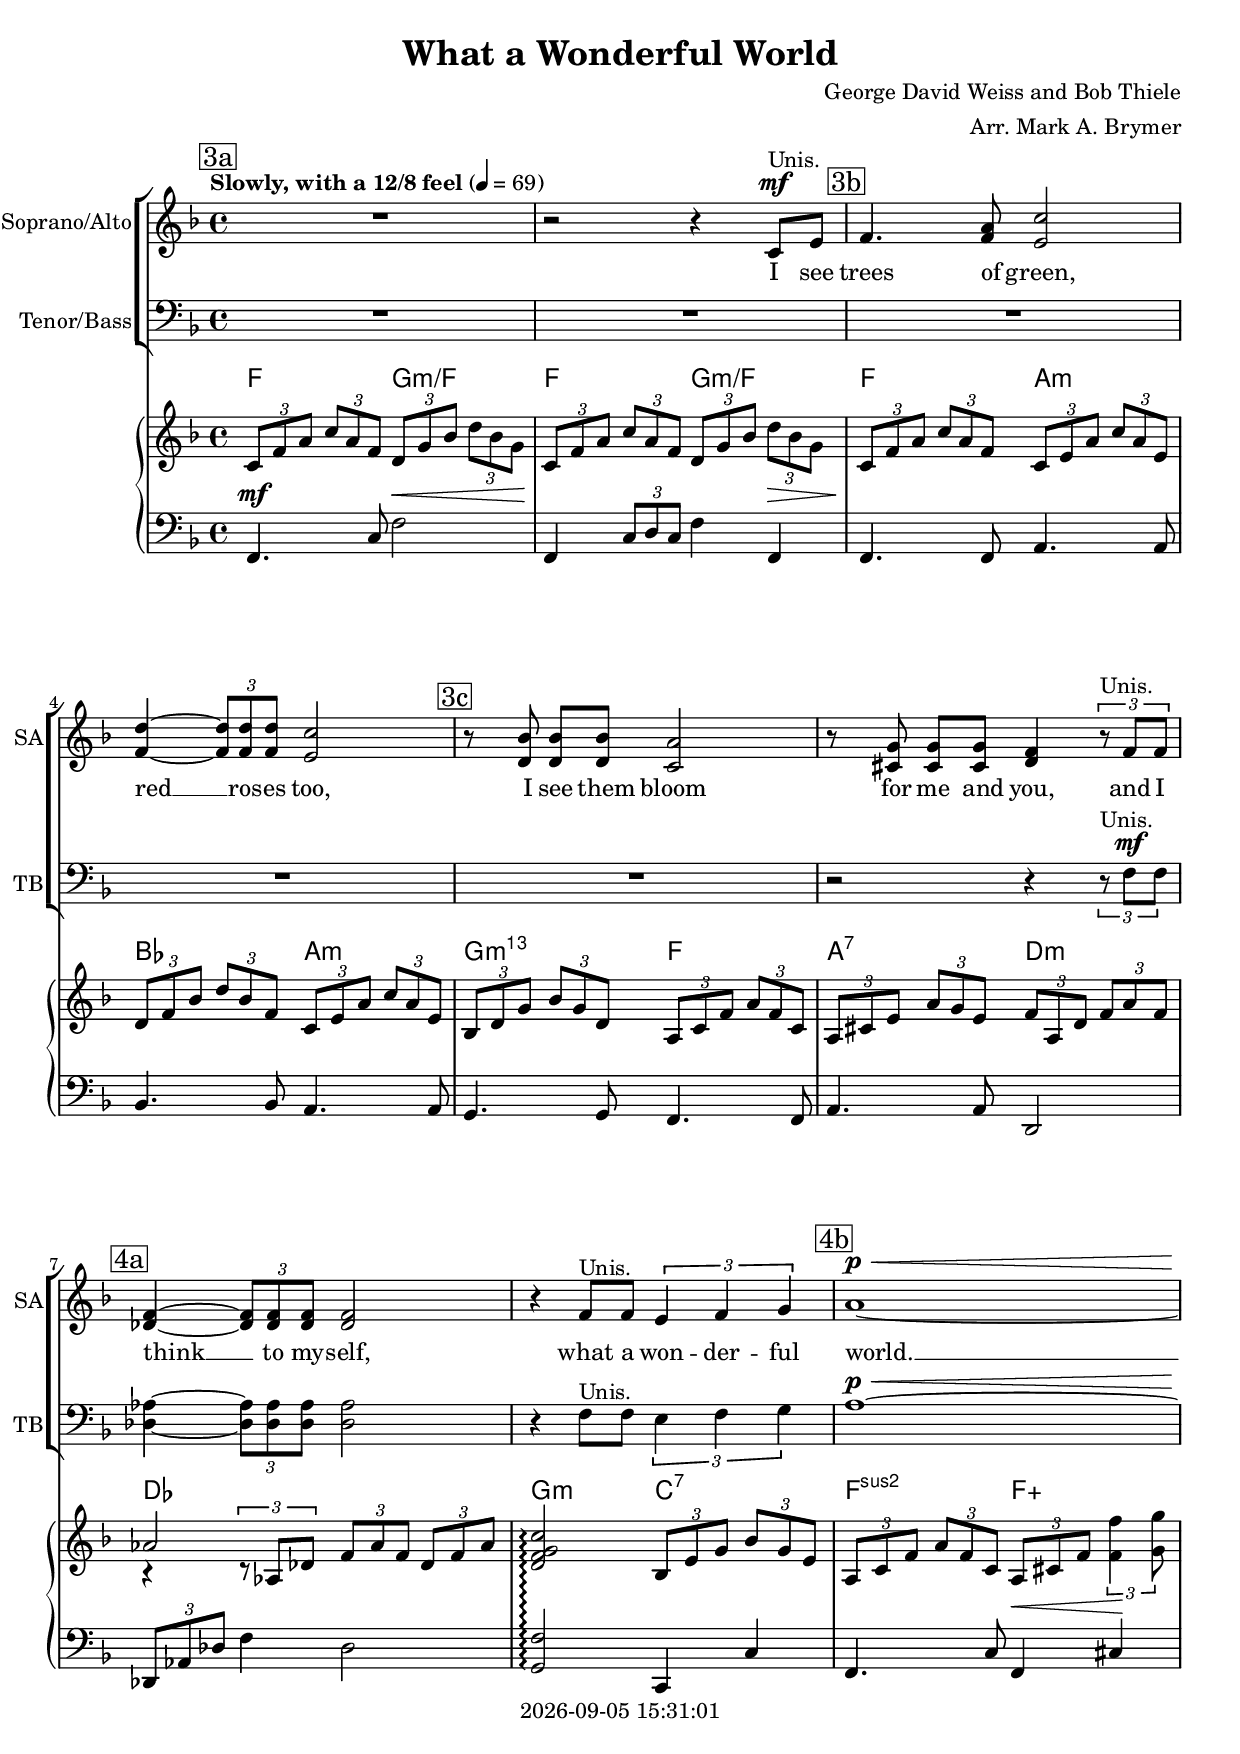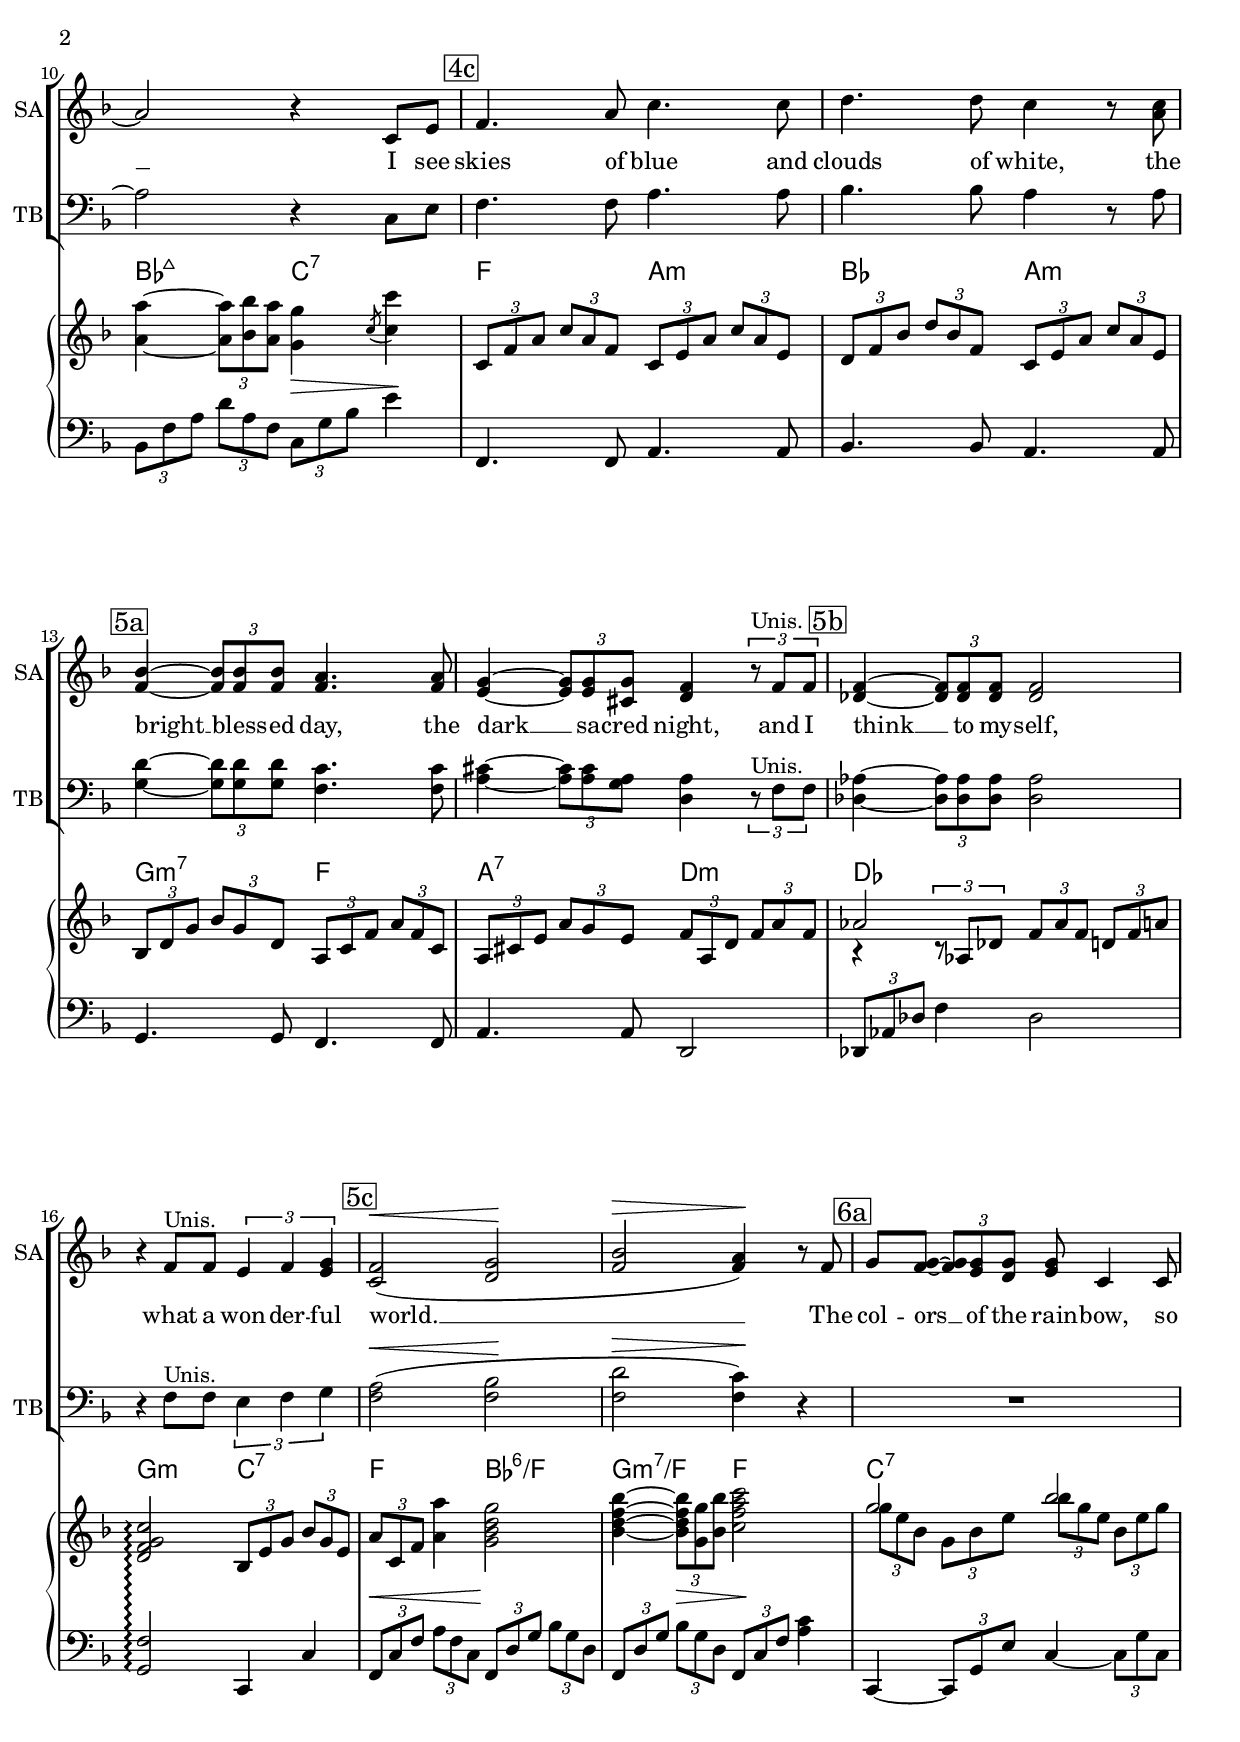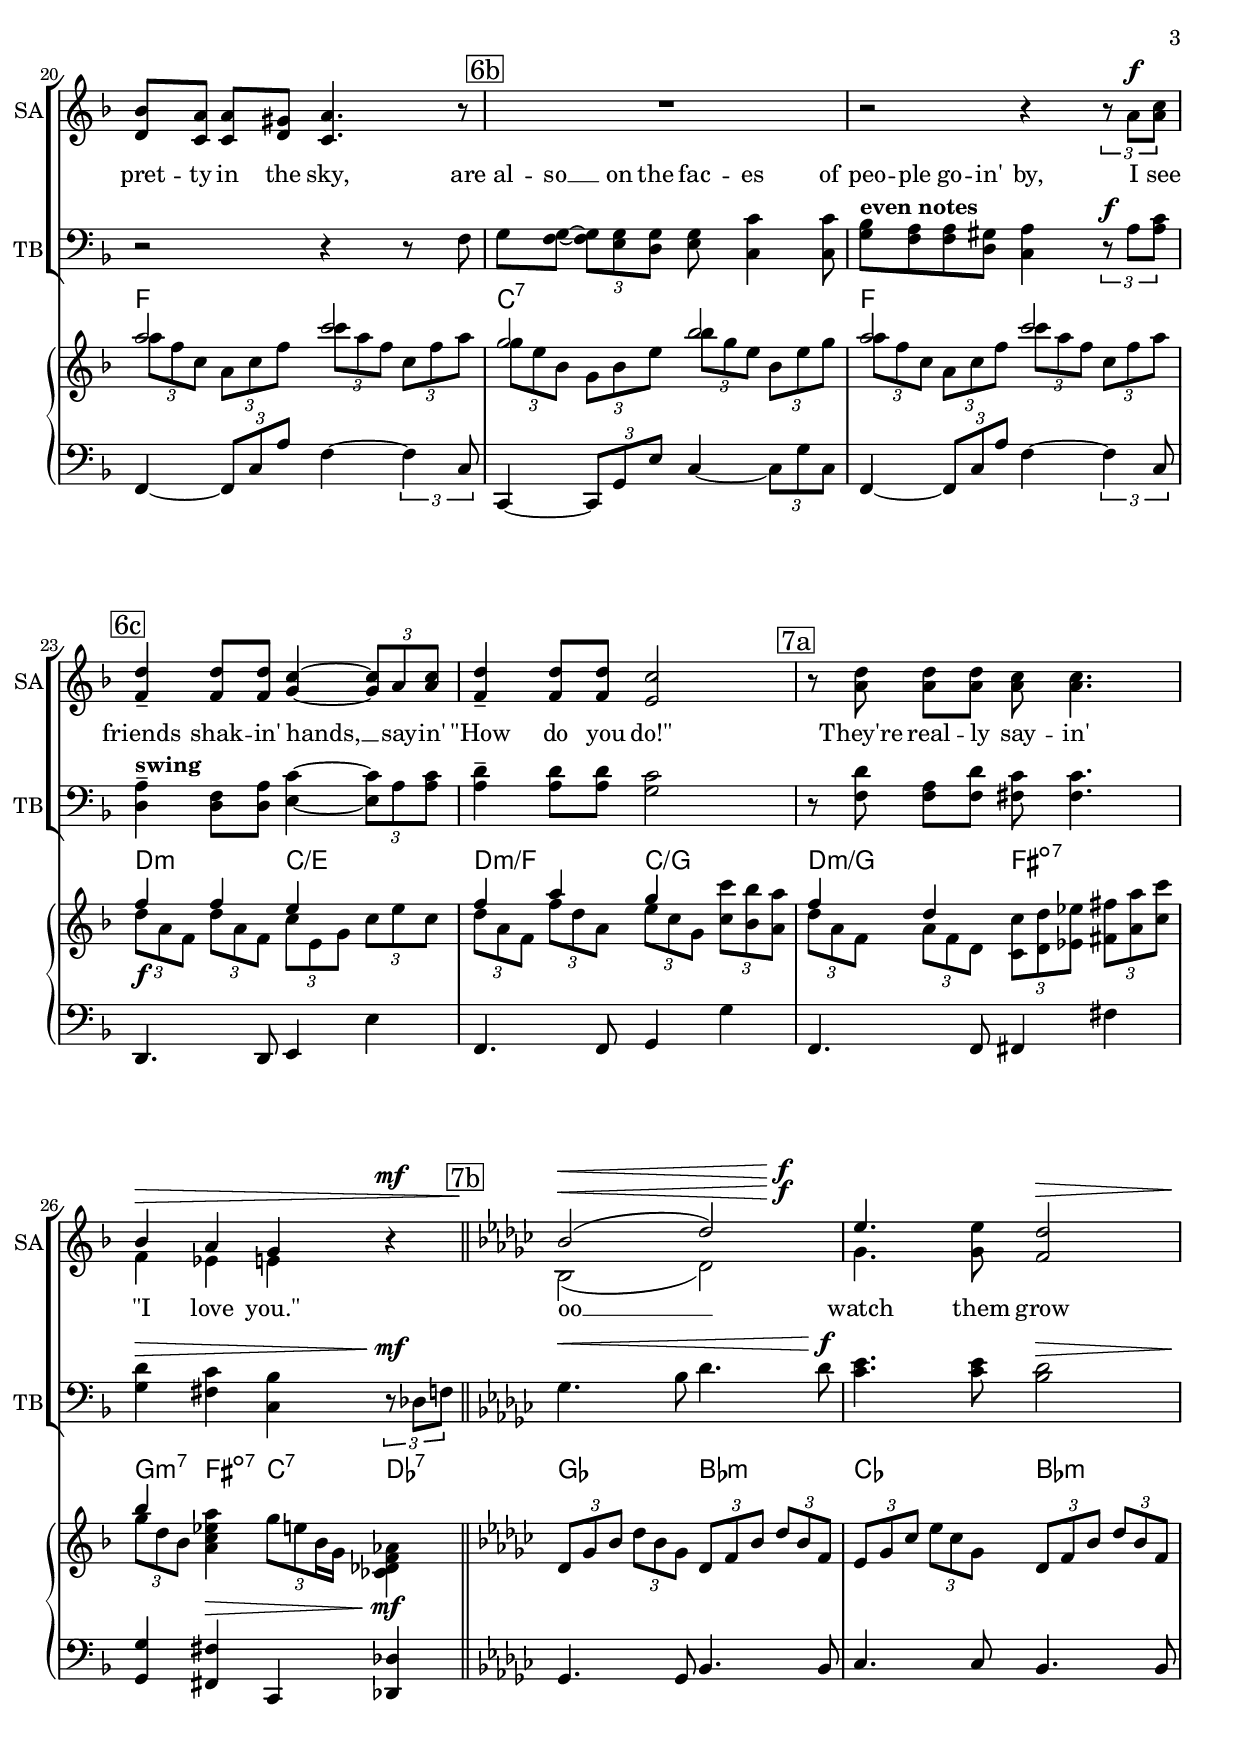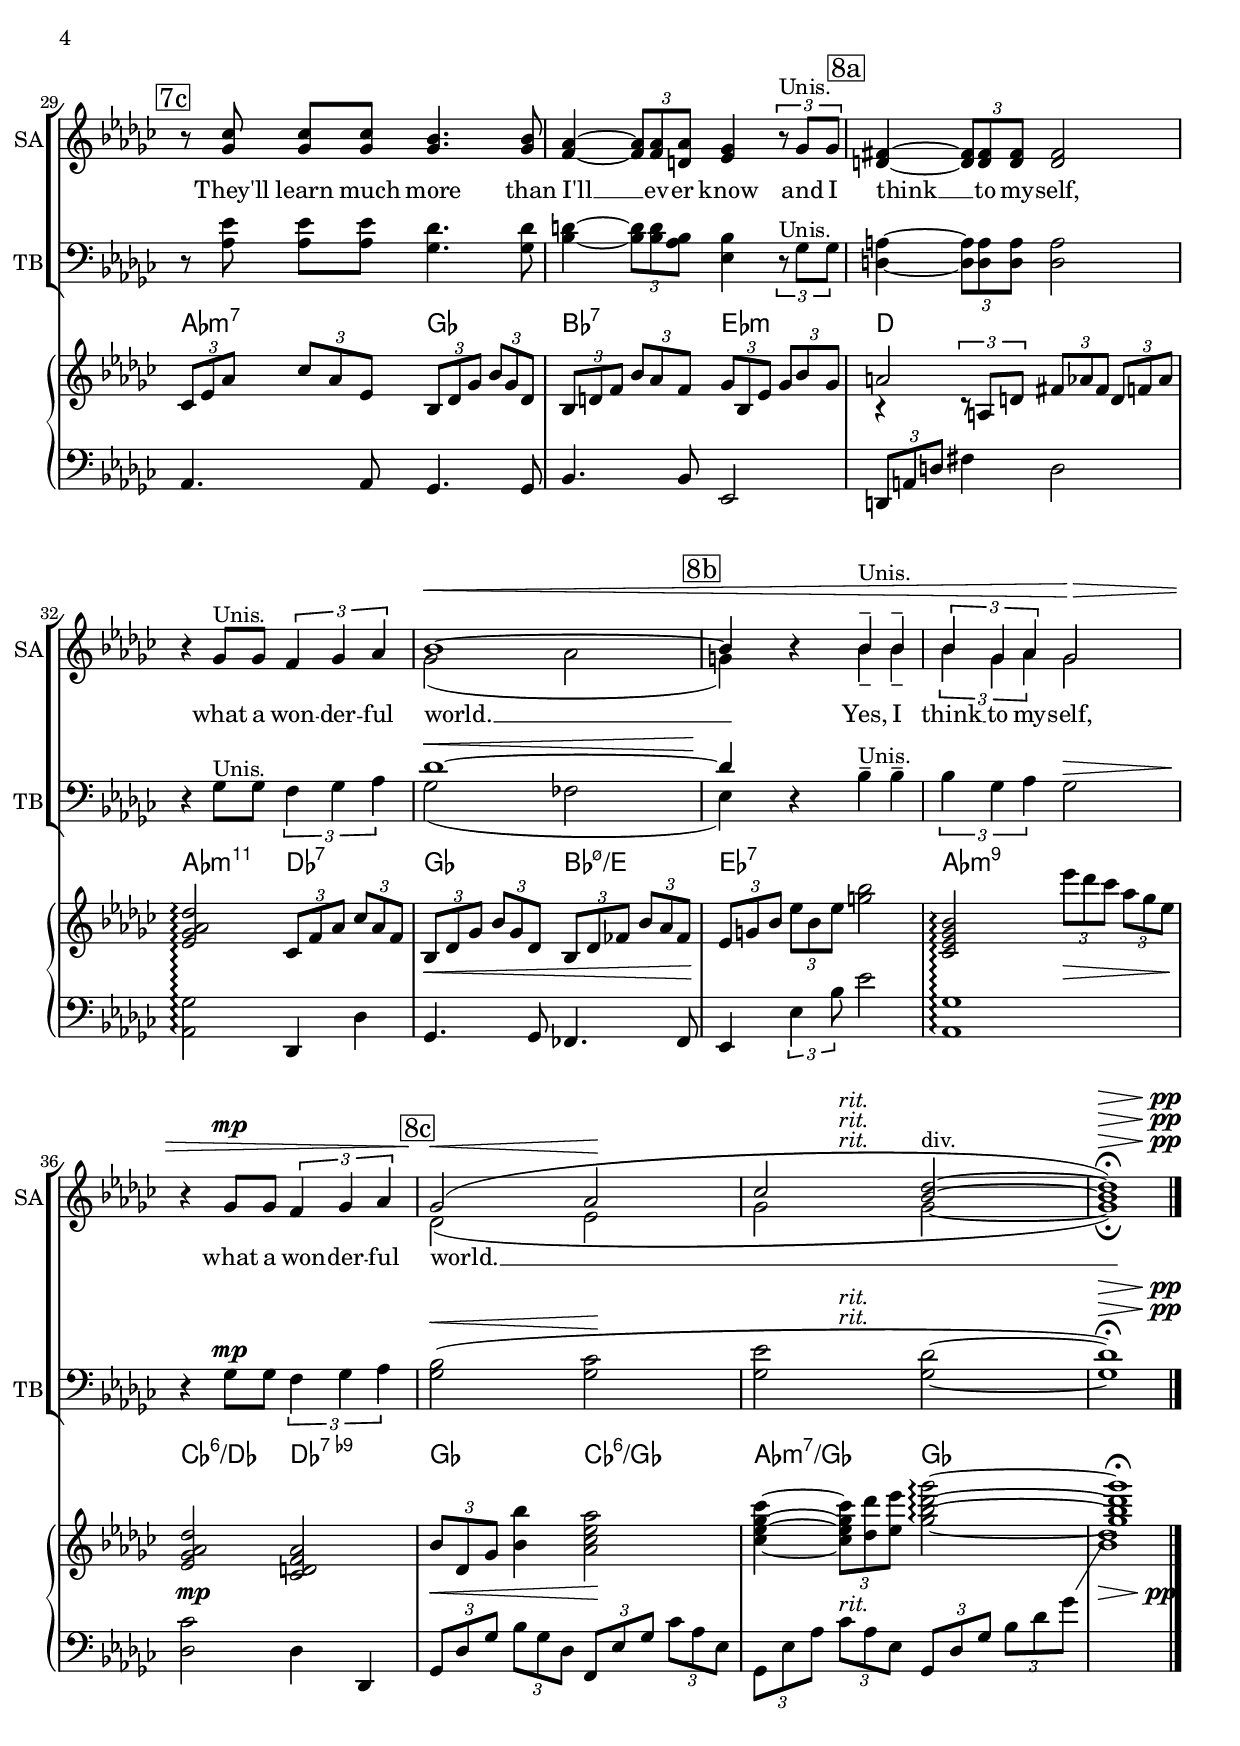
\version "2.22.0"

\include "swing.ly"
\include "predefined-guitar-fretboards.ly"
\include "articulate.ly"

today = #(strftime "%Y-%m-%d %H:%M:%S" (localtime (current-time)))

\header {
% centered at top
%  dedication  = "dedication"
  title       = "What a Wonderful World"
%  subtitle    = "subtitle"
%  subsubtitle = "subsubtitle"
%  instrument  = "instrument"
  
% arrangement of following lines:
%
%  poet    composer
%  meter   arranger
%  piece       opus

  composer    = "George David Weiss and Bob Thiele"
  arranger    = "Arr. Mark A. Brymer"
%  opus        = "opus"

%  poet        = "poet"
%  meter       = "meter"
%  piece       = "piece"

% centered at bottom
% tagline     = "tagline" % default lilypond version
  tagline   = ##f
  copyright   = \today
}

#(set-global-staff-size 19)

global = {
  \key f \major
  \time 4/4
}

TempoTrack = {
  \tempo \markup {"Slowly, with a 12/8 feel"} 4=69
  s1*37
  \set Score.tempoHideNote = ##t
  s4 \tempo 4=60 s2.
  \tempo 4=30 s1
}

RehearsalTrack = {
%  \set Score.currentBarNumber = #5
  \mark \markup { \box "3a" } s1*2
  \mark \markup { \box "3b" } s1*2
  \mark \markup { \box "3c" } s1*2
  \mark \markup { \box "4a" } s1*2
  \mark \markup { \box "4b" } s1*2
  \mark \markup { \box "4c" } s1*2
  \mark \markup { \box "5a" } s1*2
  \mark \markup { \box "5b" } s1*2
  \mark \markup { \box "5c" } s1*2
  \mark \markup { \box "6a" } s1*2
  \mark \markup { \box "6b" } s1*2
  \mark \markup { \box "6c" } s1*2
  \mark \markup { \box "7a" } s1*2
  \mark \markup { \box "7b" } s1*2
  \mark \markup { \box "7c" } s1*2
  \mark \markup { \box "8a" } s1*3
  \mark \markup { \box "8b" } s1*3
  \mark \markup { \box "8c" } s1*3
}

ChordTrack = \chordmode {
  f2 g:m/f
  f2 g:m/f
  f2 a:m % 3b
  bes2 a:m
  g:m72 f % 3c
  a2:7 d:m
  des1 % 4a
  g2:m c:7
  f:2 f:aug % 4b
  bes2:maj7 c:7
  f2 a:m % 4c
  bes2 a:m
  g2:m7 f % 5a
  a2:7 d:m
  des1 % 5b
  g2:m c:7
  f2 bes:6/f % 5c
  g2:m7/f f
  c1:7 % 6a
  f1
  c1:7 % 6b
  f1
  d2:m c/e % 6c
  d2:m/f c/g
  d2:m/g fis:dim7 % 7a
  g4:m7 fis:dim7 c:7 des:7
  ges2 bes:m % 7b
  ces2 bes:m
  aes2:m7 ges % 7c
  bes2:7 ees:m
  d1 % 8a
  aes2:m11 des:7
  ges2 bes:m7.5-/e
  ees1:7 % 8b
  aes:m9
  ces2:6/des des:7.9-
  ges2 ces:6/ges % 8c
  aes2:m7/ges ges
  s1
}

soprano = \tripletFeel 8 \relative {
  \global
  R1
  r2 r4 c'8^\mf^\markup Unis. e
  f4. a8 c2 % 3b
  d4~ \tuplet 3/2 {8 8 8} c2
  r8 bes8 8 8 a2 % 3c
  r8 g g g f4 \tuplet 3/2 {r8^\markup Unis. f f}
  f4~ \tuplet 3/2 {8 8 8} 2 % 4a
  r4 f8^\markup Unis. 8 \tuplet 3/2 {e4 f g}
  a1^\p^\< ~ % 4b
  a2\! r4 c,8 e
  f4. a8 c4. 8 % 4c
  d4. 8 c4 r8 8
  bes4~ \tuplet 3/2 {8 8 8} a4. 8 % 5a
  g4~ \tuplet 3/2 {8 8 8} f4 \tuplet 3/2 {r8^\markup Unis. f f}
  f4~ \tuplet 3/2 {8 8 8} 2 % 5b
  r4 f8^\markup Unis. 8 \tuplet 3/2 {e4 f g}
  f2^\< (g\! % 5c
  bes2^\> a4\!) r8 f
  g8 8~ \tuplet 3/2 {8 8 8} 8 c,4 8 % 6a
  bes'8 a a gis a4. r8
  R1 % 6b
  r2 r4 \tuplet 3/2 {r8 a^\f c}
  d4-- 8 8 c4~ \tuplet 3/2 {8 a c} % 6c
  d4-- 8 8 c2
  r8 d d d c8 4. % 7a
  bes4^\> a g r^\mf \bar "||" \key ges \major
  << {bes2\omit\< (des\!)} \new Voice {s2.^\< s4\f} >> % 7b
  ees4.\omit\f 8 des2^\>
  r8\! ces8 8 8 bes4. 8 % 7c
  aes4 ~ \tuplet 3/2 {8 8 8} ges4 \tuplet 3/2 {r8^\markup Unis. ges ges}
  fis4 ~ \tuplet 3/2 {8 8 8} 2 % 8a
  r4 ges8^\markup Unis. 8 \tuplet 3/2 {f4 ges aes}
  bes1^\< ~
  bes4 r bes--^\markup Unis. bes-- % 8b
  \tuplet 3/2 {bes4 ges aes} ges2^\>
  r4\! ges8^\mp 8 \tuplet 3/2 {f4 ges aes}
  ges2^\< (aes\! % 8c
  << {ces2 <bes des>^\markup div. ~ | q1\fermata)} \new Voice {s4 s2.^\markup\italic rit. | s2..^\> s8\pp} >>
  \bar "|."
}

words = \lyricmode {
  I see trees of green, red __ ros -- es too,
  I see them bloom for me and you,
  and I think __ to my -- self,
  what a won -- der -- ful world. __

  I see skies of blue and clouds of white,
  the bright __ bless -- ed day,
  the dark __ sa -- cred night,
  and I think __ to my -- self,
  what a won -- der -- ful world. __

  The col -- ors __ of the rain -- bow,
  so pret -- ty in the \set associatedVoice = alignerT sky,
  are al -- so __ on the fac -- es
  of peo -- ple go -- in' \set associatedVoice = alignerS by,
  I see friends shak -- in' hands, __
  say -- in' "\"How" do you "do!\""
  They're real -- ly say -- in'
  "\"I" love "you.\""
  oo __ watch them grow
  They'll learn much more
  than I'll __ ev -- er know
  and I think __ to my -- self,
  what a won -- der -- ful world. __
  Yes, I think __ to my -- self,
  what a won -- der -- ful world. __
}

alto = \tripletFeel 8 \relative {
  \global
  R1
  r2 r4 c'8\omit\mf e
  f4. 8 e2 % 3b
  f4~ \tuplet 3/2 {8 8 8} e2
  r8 d8 8 8 c2 % 3c
  r8 cis8 8 8 d4 \tuplet 3/2 {r8 f f}
  des4~ \tuplet 3/2 {8 8 8} 2 % 4a
  r4 f8 8 \tuplet 3/2 {e4 f g}
  a1\omit\p\omit\< ~ % 4b
  a2\! r4 c,8 e
  f4. a8 c4. 8 % 4c
  d4. 8 c4 r8 a8
  f4~ \tuplet 3/2 {8 8 8} 4. 8 % 5a
  e4~ \tuplet 3/2 {8 8 cis} d4 \tuplet 3/2 {r8 f f}
  des4~ \tuplet 3/2 {8 8 8} 2 % 5b
  r4 f8 8 \tuplet 3/2 {e4 f e}
  c2\omit\< (d\! % 5c
  f2\omit\> 4\!) r8 8
  g8 f8~ \tuplet 3/2 {8 e d} e8 c4 8 % 6a
  d8 c c d c4. r8
  R1 % 6b
  r2 r4 \tuplet 3/2 {r8 a'\omit\f a}
  f4-- 8 8 g4~ \tuplet 3/2 {8 a a} % 6c
  f4-- 8 8 e2
  r8 a8 8 8 8 4. % 7a
  f4\omit\> ees e r\omit\mf \bar "||" \key ges \major
  bes2\omit\< (des) % 7b
  ges4.\omit\f 8 f2\omit\>
  r8\! ges8 8 8 4. 8 % 7c
  f4 ~ \tuplet 3/2 {8 8 d8} ees4 \tuplet 3/2 {r8 ges ges}
  d4 ~ \tuplet 3/2 {8 8 8} 2 % 8a
  r4 ges8 8 \tuplet 3/2 {f4 ges aes}
  ges2(\omit\< aes
  g4) r bes-- bes-- % 8b
  \tuplet 3/2 {bes4 ges aes} ges2\omit\>
  r4\! ges8\omit\mp 8 \tuplet 3/2 {f4 ges aes}
  des,2\omit\< (ees\! % 8c
  ges2 2~
  ges1\fermata)
  \bar "|."
}

tenor = \relative {
  \global
  \tripletFeel 8 {
    R1
    R1
    R1 % 3b
    R1
    R1 % 3c
    r2 r4 \tuplet 3/2 {r8^\markup Unis. f^\mf f}
    aes4~ \tuplet 3/2 {8 8 8} 2 % 4a
    r4 f8^\markup Unis. 8 \tuplet 3/2 {e4 f g}
    a1^\p^\< ~ % 4b
    a2\! r4 c,8 e
    f4. 8 a4. 8 % 4c
    bes4. 8 a4 r8 a
    d4~ \tuplet 3/2 {8 8 8} c4. 8 % 5a
    cis4 ~ \tuplet 3/2 {8 8 a} a4 \tuplet 3/2 {r8^\markup Unis. f f}
    aes4 ~ \tuplet 3/2 {8 8 8} 2 % 5b
    r4 f8^\markup Unis. 8 \tuplet 3/2 {e4 f g}
    a2^\<(bes\! % 5c
    d2^\> c4\!) r
    R1 % 6a
    r2 r4 r8 f,
    g8 8~ \tuplet 3/2 {8 8 8} 8 c4 8 % 6b
  }
  bes8^\markup\bold "even notes" a a gis a4 \tuplet 3/2 {r8^\f a c}
  \tripletFeel 8 {
    a4--^\markup\bold swing f8 a c4 ~ \tuplet 3/2 {c8 a c} % 6c
    d4-- 8 8 c2
    r8 d a d c8 4. % 7a
    d4^\> c bes \tuplet 3/2 {r8^\mf des, f} \bar "||" \key ges \major
    ges4.^\< bes8 des4. 8^\f % 7b
    ees4. 8 des2^\>
    r8\! ees8 8 8 des4. 8 % 7c
    d4 ~ \tuplet 3/2 {8 8 bes} 4 \tuplet 3/2 {r8^\markup Unis. ges ges}
    a4~ \tuplet 3/2 {8 8 8} 2 % 8a
    r4 ges8^\markup Unis. 8 \tuplet 3/2 {f4 ges aes}
    des1^\< ~
    des4\! r bes4--^\markup Unis. 4-- % 8b
    \tuplet 3/2 {bes4 ges aes} ges2^\>
    r4\! ges8^\mp 8 \tuplet 3/2 {f4 ges aes}
    bes2^\< (ces\! % 8c
    <<{ees2 des~ | des1\fermata)} \new Voice {s4 s2.^\markup\italic rit. s2..^\> s8^\pp} >>
  }
  \bar "|."
}

wordsTenor = \lyricmode {
  _ _ _ _ _ _ _ _ _ _
}

bass = \relative {
  \global
  \tripletFeel 8 {
    R1
    R1
    R1 % 3b
    R1
    R1 % 3c
    r2 r4 \tuplet 3/2 {r8 f\omit\mf f}
    des4~ \tuplet 3/2 {8 8 8} 2 % 4a
    r4 f8 8 \tuplet 3/2 {e4 f g}
    a1\omit\p\omit\< ~ % 4b
    a2\! r4 c,8 e
    f4. 8 a4. 8 % 4c
    bes4. 8 a4 r8 a
    g4~ \tuplet 3/2 {8 8 8} f4. 8 % 5a
    a4 ~ \tuplet 3/2 {8 8 g} d4 \tuplet 3/2 {r8 f f}
    des4 ~ \tuplet 3/2 {8 8 8} 2 % 5b
    r4 f8 8 \tuplet 3/2 {e4 f g}
    f2\omit\<(f\! % 5c
    f2\omit\> f4\!) r
    R1 % 6a
    r2 r4 r8 f
    g8 f8~ \tuplet 3/2 {8 e8 d8} e8 c4 8 % 6b
  }
  g'8 f f d c4 \tuplet 3/2 {r8\omit\f a' a}
  \tripletFeel 8 {
    d,4-- 8 8 e4 ~ \tuplet 3/2 {e8 a a} % 6c
    a4-- 8 8 g2
    r8 f8 8 8 fis8 4.  % 7a
    g4\omit\> fis c \tuplet 3/2 {r8\omit\mf des f} \bar "||" \key ges \major
    ges4.\omit\< bes8 des4. 8\omit\f % 7b
    ces4. 8 bes2\omit\>
    r8\! aes8 8 8 ges4. 8 % 7c
    bes4 ~ \tuplet 3/2 {8 8 aes} ees4 \tuplet 3/2 {r8 ges ges}
    d4~ \tuplet 3/2 {8 8 8} 2 % 8a
    r4 ges8 8 \tuplet 3/2 {f4 ges aes}
    ges2\omit\< (fes
    ees4\!) r bes'4-- 4-- % 8b
    \tuplet 3/2 {bes4 ges aes} ges2\omit\>
    r4\! ges8\omit\mp 8 \tuplet 3/2 {f4 ges aes}
    ges2\omit\< (ges\! % 8c
    ges2 ges~
    ges1\fermata)
  }
  \bar "|."
}

pianoRHone = \relative {
  \global
  \tuplet 3/2 {c'8 f a} \tuplet 3/2 {c a f} \tuplet 3/2 {d g bes} \tuplet 3/2 {d bes g}
  \tuplet 3/2 {c,8 f a} \tuplet 3/2 {c a f} \tuplet 3/2 {d g bes} \tuplet 3/2 {d bes g}
  \tuplet 3/2 {c,8 f a} \tuplet 3/2 {c a f} \tuplet 3/2 {c e a} \tuplet 3/2 {c a e}
  \tuplet 3/2 {d f bes} \tuplet 3/2 {d bes f} \tuplet 3/2 {c e a} \tuplet 3/2 {c a e}
  \tuplet 3/2 {bes8 d g} \tuplet 3/2 {bes g d} \tuplet 3/2 {a c f} \tuplet 3/2 {a f c} % 3c
  \tuplet 3/2 {a8 cis e} \tuplet 3/2 {a g e} \tuplet 3/2 {f a, d} \tuplet 3/2 {f a f}
  << aes2 \new Voice {r4 \tuplet 3/2 {r8 aes, des}} >> \tuplet 3/2 {f8 aes f} \tuplet 3/2 {des f aes} % 4a
  <d, f g c>2\arpeggio \tuplet 3/2 {bes8 e g} \tuplet 3/2 {bes g e}
  \tuplet 3/2 {a,8 c f} \tuplet 3/2 {a f c} \tuplet 3/2 {a cis f} \tuplet 3/2 {<f f'>4 <g g'>8} % 4b
  <a a'>4 ~ \tuplet 3/2 {q8 <bes bes'> <a a'>} <g g'>4 \acciaccatura c8 <c c'>4
  \tuplet 3/2 {c,8 f a} \tuplet 3/2 {c a f} \tuplet 3/2 {c e a} \tuplet 3/2 {c a e} % 4c
  \tuplet 3/2 {d8 f bes} \tuplet 3/2 {d bes f} \tuplet 3/2 {c e a} \tuplet 3/2 {c a e}
  \tuplet 3/2 {bes d g} \tuplet 3/2 {bes g d} \tuplet 3/2 {a c f} \tuplet 3/2 {a f c} % 5a
  \tuplet 3/2 {a8 cis e} \tuplet 3/2 {a g e} \tuplet 3/2 {f a, d} \tuplet 3/2 {f a f}
  << aes2 \new Voice {r4 \tuplet 3/2 {r8 aes, des}} >> \tuplet 3/2 {f aes f} \tuplet 3/2 {d f a} % 5b
  <d, f g c>2\arpeggio \tuplet 3/2 {bes8 e g} \tuplet 3/2 {bes g e}
  \tuplet 3/2 {a8 c, f} <a a'>4 <g bes d g>2 % 5c
  <bes d f bes>4~ \tuplet 3/2 {q8 <g g'> <bes bes'>} <c f a c>2
  << {\voiceOne g'2 bes} \new Voice {\voiceTwo \tuplet 3/2 {g8 e bes} \tuplet 3/2 {g bes e} \tuplet 3/2 {bes' g e} \tuplet 3/2 {bes e g}} >> % 6a
  << {a2 c} \new Voice {\tuplet 3/2 {a8 f c} \tuplet 3/2 {a c f} \tuplet 3/2 {c' a f} \tuplet 3/2 {c f a}} >>
  << {g2 bes} \new Voice {\tuplet 3/2 {g8 e bes} \tuplet 3/2 {g bes e} \tuplet 3/2 {bes' g e} \tuplet 3/2 {bes e g}} >> % 6b
  << {a2 c} \new Voice {\tuplet 3/2 {a8 f c} \tuplet 3/2 {a c f} \tuplet 3/2 {c' a f} \tuplet 3/2 {c f a}}>>
  << {f4 4 e s} \new Voice {\voiceTwo \tuplet 3/2 {d8 a f} \tuplet 3/2 {d' a f} \tuplet 3/2 {c' e, g} \tuplet 3/2 {c e c}} >> % 6c
  << {f4 a g s} \new Voice {\voiceTwo \tuplet 3/2 {d8 a f} \tuplet 3/2 {f' d a} \tuplet 3/2 {e' c g} \tuplet 3/2 {<c c'> <bes bes'> <a a'>}} >>
  << {f'4 d s2} \new Voice {\voiceTwo \tuplet 3/2 {d8 a f} \tuplet 3/2 {a f d} \tuplet 3/2 {<c c'> <d d'> <ees ees'>} \tuplet 3/2 {<fis fis'> <a a'> <c c'>}} >> % 7a
  << {bes'4 s2.} \new Voice {\voiceTwo \tuplet 3/2 {g8 d bes} <a c ees a>4 \tuplet 3/2 {g'8 e bes16 g} <ces, des f aes>4} >> \bar "||" \key ges \major
  \oneVoice \tuplet 3/2 {des8 ges bes} \tuplet 3/2 {des bes ges} \tuplet 3/2 {des f bes} \tuplet 3/2 {des bes f} % 7b
  \tuplet 3/2 {ees8 ges ces} \tuplet 3/2 {ees ces ges} \tuplet 3/2 {des f bes} \tuplet 3/2 {des bes f}
  \tuplet 3/2 {ces8 ees aes} \tuplet 3/2 {ces aes ees} \tuplet 3/2 {bes des ges} \tuplet 3/2 {bes ges des} % 7c
  \tuplet 3/2 {bes8 d f} \tuplet 3/2 {bes aes f} \tuplet 3/2 {ges bes, ees} \tuplet 3/2 {ges bes ges}
  << {a2 s} \new Voice {r4 \tuplet 3/2 {r8 a, d} \tuplet 3/2 {fis8 aes fis} \tuplet 3/2 {d f aes}} >> % 8a
  <ees ges aes des>2\arpeggio \tuplet 3/2 {ces8 f aes} \tuplet 3/2 {ces aes f}
  \tuplet 3/2 {bes,8 des ges} \tuplet 3/2 {bes ges des} \tuplet 3/2 {bes des fes} \tuplet 3/2 {bes aes fes}
  \tuplet 3/2 {ees8 g bes} \tuplet 3/2 {ees bes ees} <g bes>2 % 8b
  <ces,, ees ges bes>2\arpeggio \tuplet 3/2 {ees''8 des ces} \tuplet 3/2 {aes ges ees}
  <ees, ges aes des>2 <ces d f aes>
  \tuplet 3/2 {bes'8 des, ges} <bes bes'>4 <aes ces ees aes>2 % 8c
  <ces ees ges ces>4 ~ \tuplet 3/2 {q8 <des des'> <ees ees'>} <ges bes des ges>2\arpeggio ~
  q1\fermata
  \bar "|."
}

pianoRHtwo = \relative {
  \global
  \bar "|."
}

dynamicsPiano = {
  \override DynamicTextSpanner.style = #'none
  s2\mf s\<
  s2.\! s4\> 
  s1\! % 3b
  s1*5
  s2 s4\< s\! % 4b
  s2 s4\> s\!
  s1*6
  s4\< \tuplet 3/2 {s4 s8\!} s2 % 5c
  s4 s\> s2\!
  s1*4
  s1\f % 6c
  s1
  s1 % 7a
  s4 s2\> s4\mf
  s1*6
  s1\< % 8a++
  s1\! % 8b
  s2 s\>
  s1\mp
  s2\< s\! % 8c
  s4 s2.-\markup\italic rit.
  s2..\> s8\pp
}

pianoLH = \tripletFeel 8 \relative {
  \global
  f,4. c'8 f2
  f,4 \tuplet 3/2 {c'8 d c} f4 f,
  f4. 8 a4. 8 % 3b
  bes4. 8 a4. 8
  g4. 8 f4. 8 % 3c
  a4. 8 d,2
  \tuplet 3/2 {des8 aes' des} f4 des2 % 4a
  <g, f'>2\arpeggio c,4 c'
  f,4. c'8 f,4 cis' % 4b
  \tuplet 3/2 {bes8 f' a} \tuplet 3/2 {d a f} \tuplet 3/2 {c g' bes} e4
  f,,4. 8 a4. 8 % 4c
  bes4. 8 a4. 8
  g4. 8 f4. 8 % 5a
  a4. 8 d,2
  \tuplet 3/2 {des8 aes' des} f4 des2 % 5b
  <g, f'>2\arpeggio c,4 c'
  \tuplet 3/2 {f,8 c' f} \tuplet 3/2 {a f c} \tuplet 3/2 {f, d' g} \tuplet 3/2 {bes g d} % 5c
  \tuplet 3/2 {f,8 d' g} \tuplet 3/2 {bes g d} \tuplet 3/2 {f, c' f} <a c>4
  c,,4~ \tuplet 3/2 {c8 g' e'} c4~ \tuplet 3/2 {c8 g' c,} % 6a
  f,4~ \tuplet 3/2 {f8 c' a'} f4 ~ \tuplet 3/2 {f4 c8}
  c,4~ \tuplet 3/2 {c8 g' e'} c4 ~ \tuplet 3/2 {c8 g' c,} % 6b
  f,4~ \tuplet 3/2 {f8 c' a'} f4 ~ \tuplet 3/2 {f4 c8}
  d,4. 8 e4 e' % 6c
  f,4. 8 g4 g'
  f,4. 8 fis4 fis' % 7a
  <g, g'>4 <fis fis'> c <des des'> \key ges \major
  ges4. 8 bes4. 8 % 7b
  ces4. 8 bes4. 8
  aes4. 8 ges4. 8 % 7c
  bes4. 8 ees,2
  \tuplet 3/2 {d8 a' d} fis4 d2 % 8a
  <aes ges'>2\arpeggio des,4 des'
  ges,4. 8 fes4. 8
  ees4 \tuplet 3/2 {ees'4 bes'8} ees2 % 8b
  <aes,, ges'>1\arpeggio
  <des ces'>2 des4 des,
  \tuplet 3/2 {ges8 des' ges} \tuplet 3/2 {bes ges des} \tuplet 3/2 {f, ees' ges} \tuplet 3/2 {ces aes ees} % 8c
  \showStaffSwitch
  \tuplet 3/2 {ges,8 ees' aes} \tuplet 3/2 {ces as ees} \tuplet 3/2 {ges, des' ges} \tuplet 3/2 {bes des ges} \change Staff = pianorh
  <bes des>1
  \bar "|."
}

\book {
  \bookOutputSuffix "single"
%  \paper {
%    top-margin = 0
%    left-margin = 7
%    right-margin = 1
%    paper-width = 190\mm
%    page-breaking = #ly:one-page-breaking
%    system-system-spacing.basic-distance = #22
%    system-separator-markup = \slashSeparator
%  }
  \score {
%   \unfoldRepeats
%   \articulate
    <<
      <<
        \new ChoirStaff <<
                                % Joint soprano/alto staff
          \new Staff = women \with {
            instrumentName = #"Soprano/Alto"
            shortInstrumentName = #"SA"
            midiInstrument = "choir aahs"
            printPartCombineTexts = ##f
          }
          <<
            \new Voice \TempoTrack
            \new Voice \RehearsalTrack
            \new Voice \partCombine \soprano \alto
            \new NullVoice = alignerT \tenor
            \new NullVoice = alignerS \soprano
            \addlyrics \words
          >>
                                % Joint tenor/bass staff
          \new Staff = men \with {
            instrumentName = #"Tenor/Bass"
            shortInstrumentName = #"TB"
            midiInstrument = "choir aahs"
            printPartCombineTexts = ##f
          }
          <<
            \clef "bass"
            \new Voice \partCombine \tenor \bass
            \new NullVoice \tenor
            \addlyrics \wordsTenor
          >>
        >>
        <<
          \new ChordNames = guitar { \ChordTrack }
%          \new FretBoards { \ChordTrack }
        >>
        \new PianoStaff = piano \with {connectArpeggios = ##t} <<
          \new Staff = pianorh \with {
            printPartCombineTexts = ##f
            midiInstrument = "acoustic grand piano"
          }
          <<
            \new Voice \partCombine \pianoRHone \pianoRHtwo
          >>
          \new Dynamics \dynamicsPiano
          \new Staff = pianolh \with {
            printPartCombineTexts = ##f
            midiInstrument = "acoustic grand piano"
          }
          <<
            \clef "bass"
            \new Voice \pianoLH
          >>
        >>
      >>
    >>
    \layout {
      indent = 1.5\cm
      \pointAndClickOff
      \context {
%        \Staff \RemoveAllEmptyStaves
        barNumberVisibility = #first-bar-number-invisible-save-broken-bars
        \override BarNumber.break-visibility = ##(#f #t #t)
      }
    }
    \midi {}
  }
}
